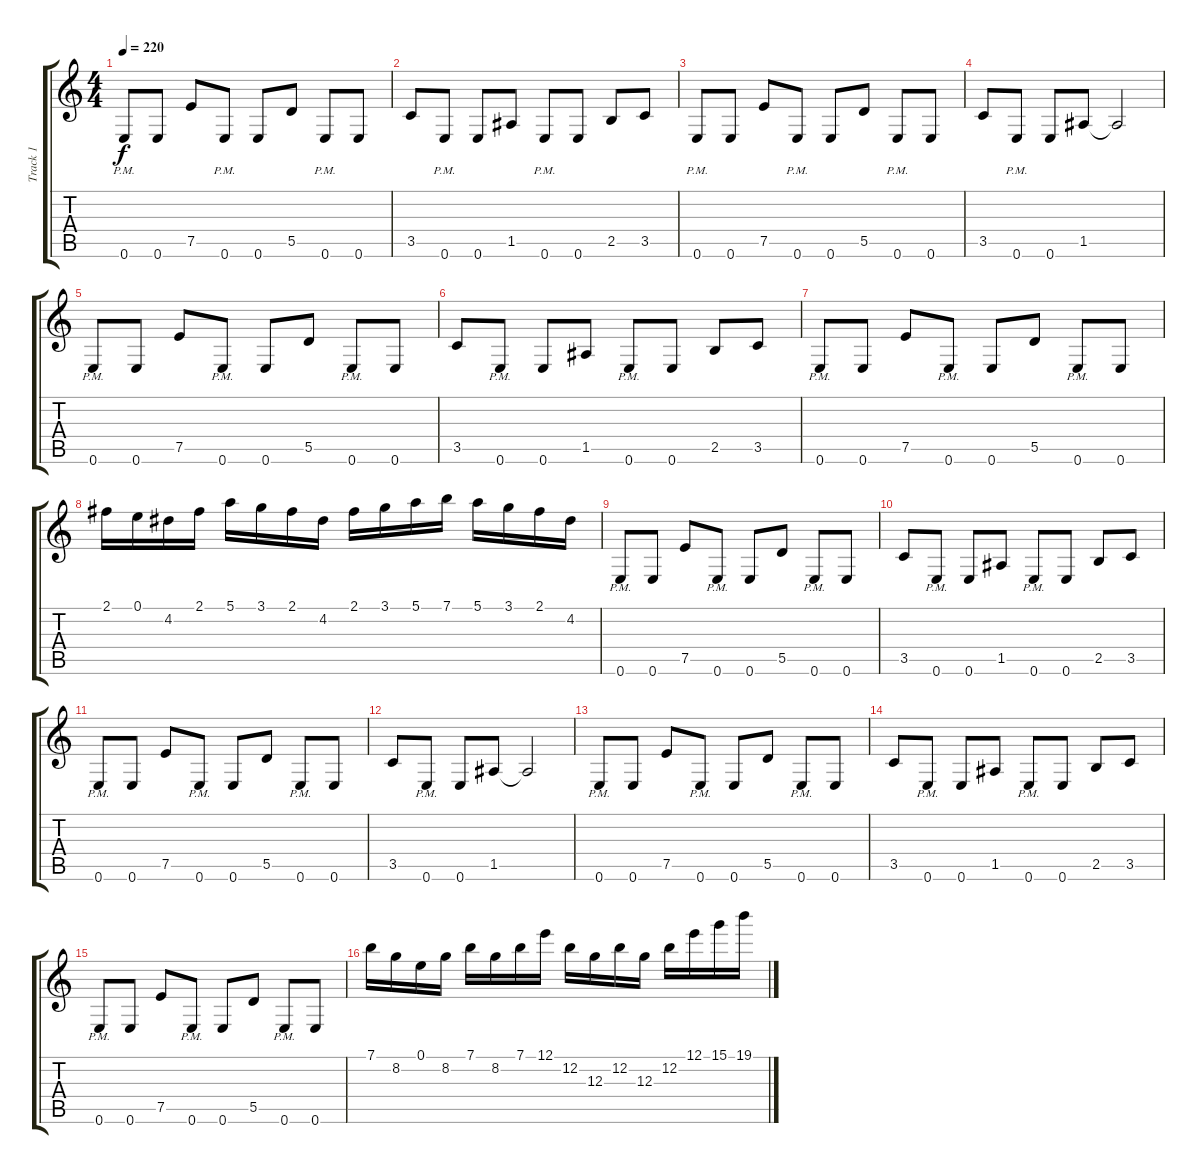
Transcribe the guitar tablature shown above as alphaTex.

\track ("Track 1" "Track 1") {instrument distortionguitar}
\staff {score tabs}
\tuning (E4 B3 G3 D3 A2 E2) {hide}
\ts (4 4)
\tempo 220
\clef g2
\ks c
0.6{pm}.8{dy f} 0.6.8 7.5.8 0.6{pm}.8 0.6.8 5.5.8 0.6{pm}.8 0.6.8 |
3.5.8 0.6{pm}.8 0.6.8 1.5.8 0.6{pm}.8 0.6.8 2.5.8 3.5.8 |
0.6{pm}.8 0.6.8 7.5.8 0.6{pm}.8 0.6.8 5.5.8 0.6{pm}.8 0.6.8 |
3.5.8 0.6{pm}.8 0.6.8 1.5.8 1.5{t}.2 |
0.6{pm}.8 0.6.8 7.5.8 0.6{pm}.8 0.6.8 5.5.8 0.6{pm}.8 0.6.8 |
3.5.8 0.6{pm}.8 0.6.8 1.5.8 0.6{pm}.8 0.6.8 2.5.8 3.5.8 |
0.6{pm}.8 0.6.8 7.5.8 0.6{pm}.8 0.6.8 5.5.8 0.6{pm}.8 0.6.8 |
2.1.16 0.1.16 4.2.16 2.1.16 5.1.16 3.1.16 2.1.16 4.2.16 2.1.16 3.1.16 5.1.16 7.1.16 5.1.16 3.1.16 2.1.16 4.2.16 |
0.6{pm}.8 0.6.8 7.5.8 0.6{pm}.8 0.6.8 5.5.8 0.6{pm}.8 0.6.8 |
3.5.8 0.6{pm}.8 0.6.8 1.5.8 0.6{pm}.8 0.6.8 2.5.8 3.5.8 |
0.6{pm}.8 0.6.8 7.5.8 0.6{pm}.8 0.6.8 5.5.8 0.6{pm}.8 0.6.8 |
3.5.8 0.6{pm}.8 0.6.8 1.5.8 1.5{t}.2 |
0.6{pm}.8 0.6.8 7.5.8 0.6{pm}.8 0.6.8 5.5.8 0.6{pm}.8 0.6.8 |
3.5.8 0.6{pm}.8 0.6.8 1.5.8 0.6{pm}.8 0.6.8 2.5.8 3.5.8 |
0.6{pm}.8 0.6.8 7.5.8 0.6{pm}.8 0.6.8 5.5.8 0.6{pm}.8 0.6.8 |
7.1.16 8.2.16 0.1.16 8.2.16 7.1.16 8.2.16 7.1.16 12.1.16 12.2.16 12.3.16 12.2.16 12.3.16 12.2.16 12.1.16 15.1.16 19.1.16
